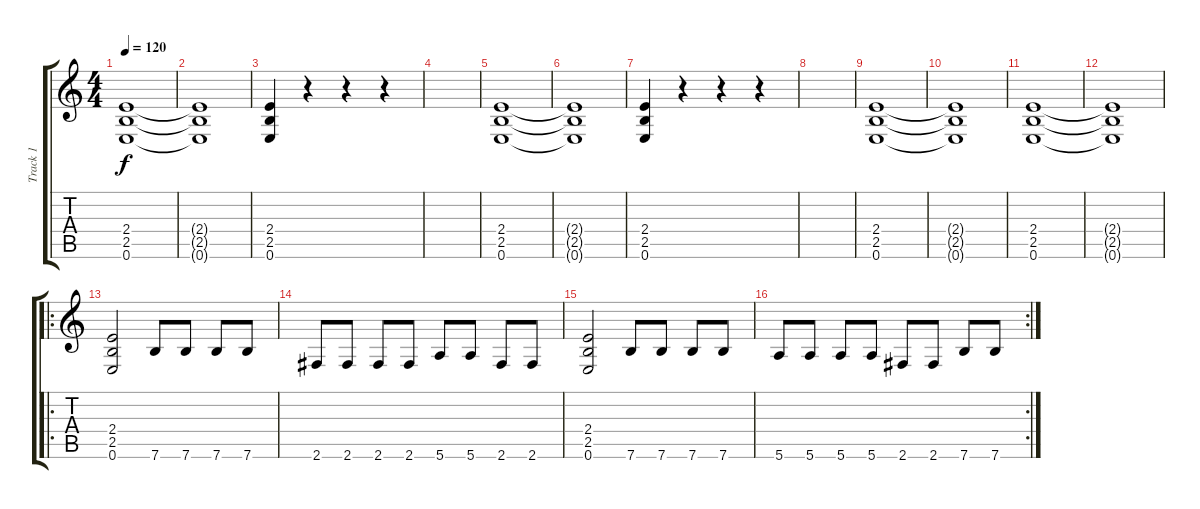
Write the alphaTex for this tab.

\track ("Track 1" "Track 1") {instrument distortionguitar}
\staff {score tabs}
\tuning (E4 B3 G3 D3 A2 E2) {hide}
\ts (4 4)
\tempo 120
\clef g2
\ks c
(2.4 2.5 0.6).1{dy f} |
(2.4{t} 2.5{t} 0.6{t}).1 |
(2.4 2.5 0.6).4 r.4 r.4 r.4 |
|
(2.4 2.5 0.6).1 |
(2.4{t} 2.5{t} 0.6{t}).1 |
(2.4 2.5 0.6).4 r.4 r.4 r.4 |
|
(2.4 2.5 0.6).1 |
(2.4{t} 2.5{t} 0.6{t}).1 |
(2.4 2.5 0.6).1 |
(2.4{t} 2.5{t} 0.6{t}).1 |
\ro
(2.4 2.5 0.6).2 7.6.8 7.6.8 7.6.8 7.6.8 |
2.6.8 2.6.8 2.6.8 2.6.8 5.6.8 5.6.8 2.6.8 2.6.8 |
(2.4 2.5 0.6).2 7.6.8 7.6.8 7.6.8 7.6.8 |
\rc 2
5.6.8 5.6.8 5.6.8 5.6.8 2.6.8 2.6.8 7.6.8 7.6.8
